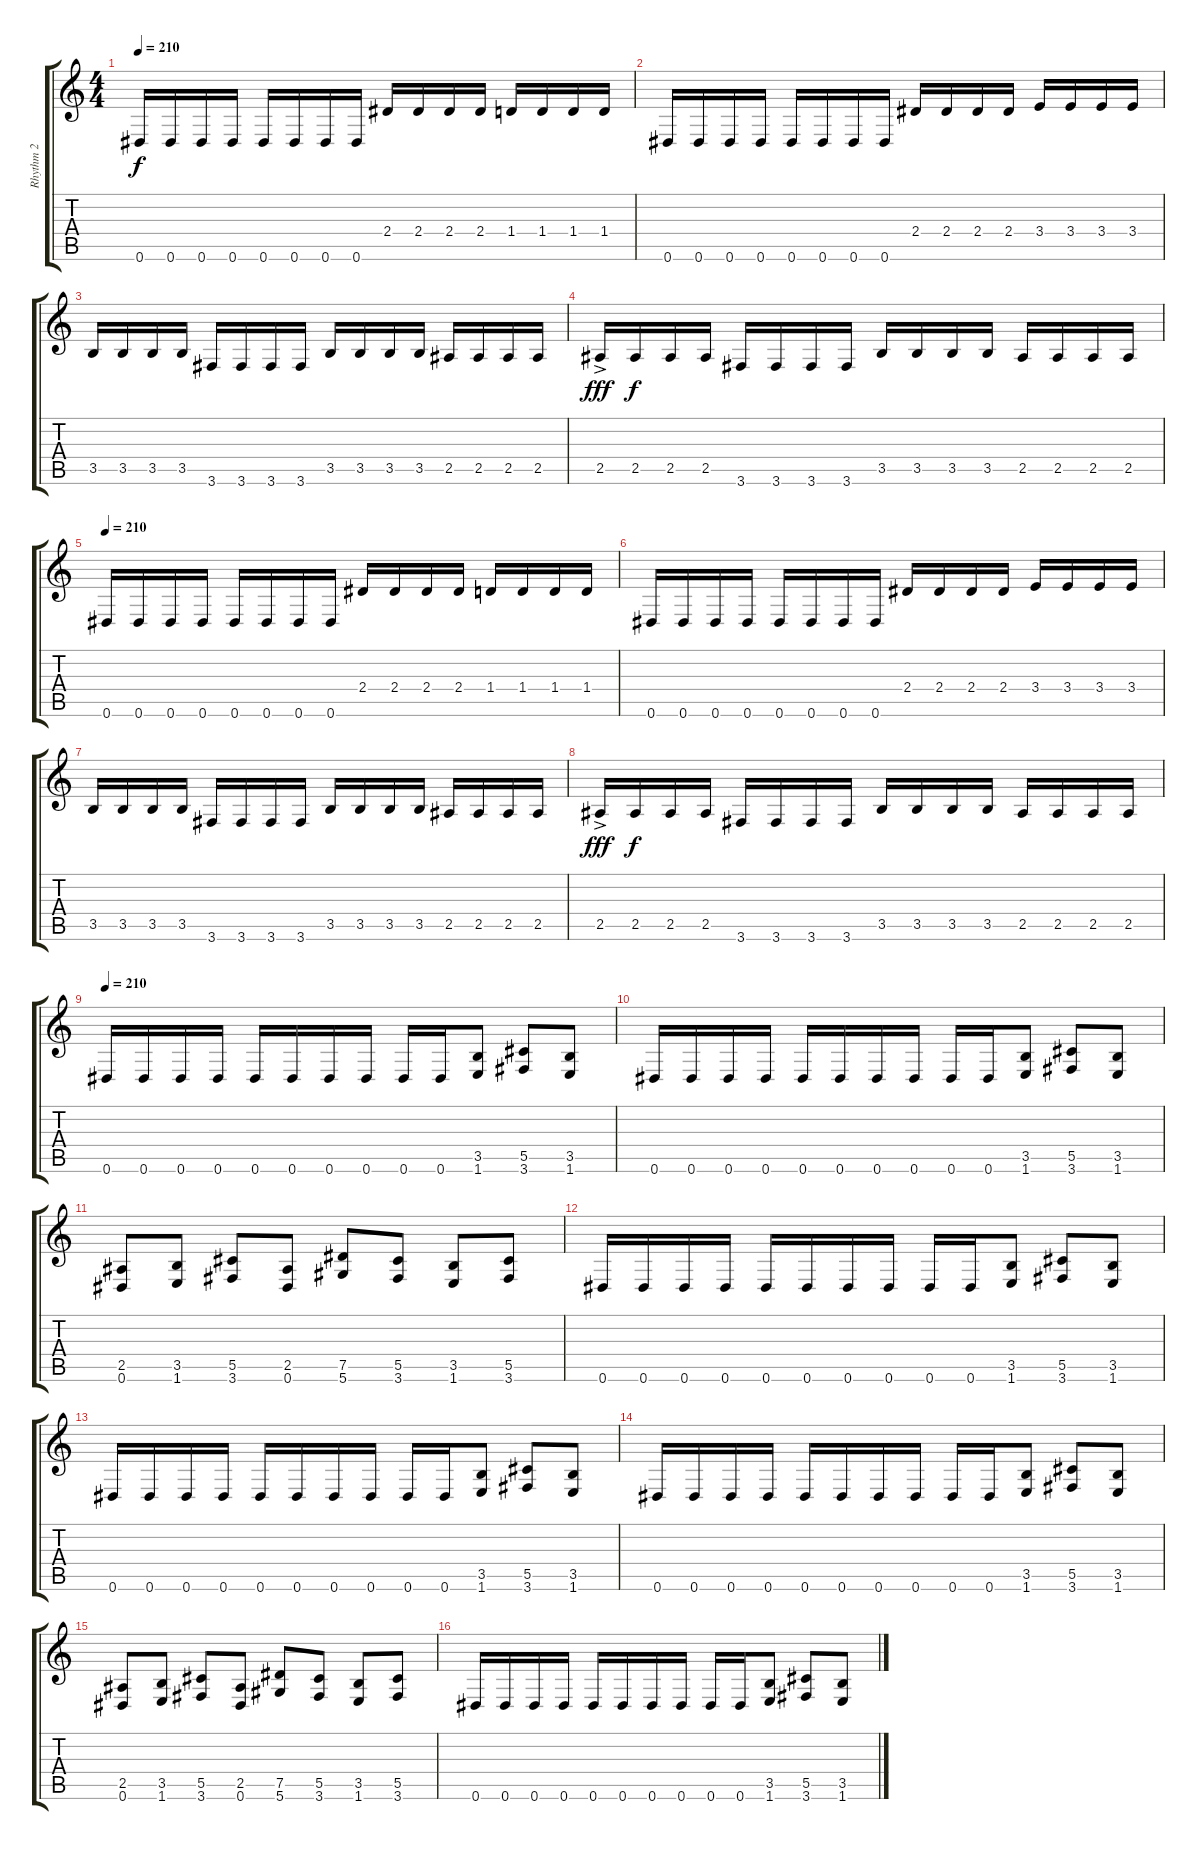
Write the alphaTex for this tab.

\track ("Rhythm 2" "Rhythm 2") {instrument distortionguitar}
\staff {score tabs}
\tuning (Eb4 Bb3 Gb3 Db3 Ab2 Eb2) {hide}
\ts (4 4)
\tempo 210
\clef g2
\ks c
0.6.16{dy f} 0.6.16 0.6.16 0.6.16 0.6.16 0.6.16 0.6.16 0.6.16 2.4.16 2.4.16 2.4.16 2.4.16 1.4.16 1.4.16 1.4.16 1.4.16 |
0.6.16 0.6.16 0.6.16 0.6.16 0.6.16 0.6.16 0.6.16 0.6.16 2.4.16 2.4.16 2.4.16 2.4.16 3.4.16 3.4.16 3.4.16 3.4.16 |
3.5.16 3.5.16 3.5.16 3.5.16 3.6.16 3.6.16 3.6.16 3.6.16 3.5.16 3.5.16 3.5.16 3.5.16 2.5.16 2.5.16 2.5.16 2.5.16 |
2.5{ac}.16{dy fff} 2.5.16{dy f} 2.5.16 2.5.16 3.6.16 3.6.16 3.6.16 3.6.16 3.5.16 3.5.16 3.5.16 3.5.16 2.5.16 2.5.16 2.5.16 2.5.16 |
\tempo 210
0.6.16 0.6.16 0.6.16 0.6.16 0.6.16 0.6.16 0.6.16 0.6.16 2.4.16 2.4.16 2.4.16 2.4.16 1.4.16 1.4.16 1.4.16 1.4.16 |
0.6.16 0.6.16 0.6.16 0.6.16 0.6.16 0.6.16 0.6.16 0.6.16 2.4.16 2.4.16 2.4.16 2.4.16 3.4.16 3.4.16 3.4.16 3.4.16 |
3.5.16 3.5.16 3.5.16 3.5.16 3.6.16 3.6.16 3.6.16 3.6.16 3.5.16 3.5.16 3.5.16 3.5.16 2.5.16 2.5.16 2.5.16 2.5.16 |
2.5{ac}.16{dy fff} 2.5.16{dy f} 2.5.16 2.5.16 3.6.16 3.6.16 3.6.16 3.6.16 3.5.16 3.5.16 3.5.16 3.5.16 2.5.16 2.5.16 2.5.16 2.5.16 |
\tempo 210
0.6.16 0.6.16 0.6.16 0.6.16 0.6.16 0.6.16 0.6.16 0.6.16 0.6.16 0.6.16 (3.5 1.6).8 (5.5 3.6).8 (3.5 1.6).8 |
0.6.16 0.6.16 0.6.16 0.6.16 0.6.16 0.6.16 0.6.16 0.6.16 0.6.16 0.6.16 (3.5 1.6).8 (5.5 3.6).8 (3.5 1.6).8 |
(2.5 0.6).8 (3.5 1.6).8 (5.5 3.6).8 (2.5 0.6).8 (7.5 5.6).8 (5.5 3.6).8 (3.5 1.6).8 (5.5 3.6).8 |
0.6.16 0.6.16 0.6.16 0.6.16 0.6.16 0.6.16 0.6.16 0.6.16 0.6.16 0.6.16 (3.5 1.6).8 (5.5 3.6).8 (3.5 1.6).8 |
0.6.16 0.6.16 0.6.16 0.6.16 0.6.16 0.6.16 0.6.16 0.6.16 0.6.16 0.6.16 (3.5 1.6).8 (5.5 3.6).8 (3.5 1.6).8 |
0.6.16 0.6.16 0.6.16 0.6.16 0.6.16 0.6.16 0.6.16 0.6.16 0.6.16 0.6.16 (3.5 1.6).8 (5.5 3.6).8 (3.5 1.6).8 |
(2.5 0.6).8 (3.5 1.6).8 (5.5 3.6).8 (2.5 0.6).8 (7.5 5.6).8 (5.5 3.6).8 (3.5 1.6).8 (5.5 3.6).8 |
0.6.16 0.6.16 0.6.16 0.6.16 0.6.16 0.6.16 0.6.16 0.6.16 0.6.16 0.6.16 (3.5 1.6).8 (5.5 3.6).8 (3.5 1.6).8
